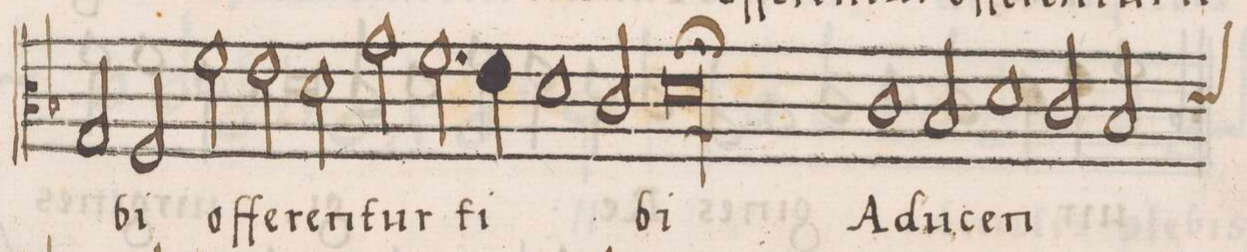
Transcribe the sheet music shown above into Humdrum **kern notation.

**kern	**text
*I"CANTVS	*
*clefC3	*
*k[b-]	*
*met(C|)	*
*M2/1	*
2G/	.
=92-	=92-
2F/	-bi
2f\	of-
2e\	-fe-
2d\	-ren-
=93-	=93-
2g\	-tur-
2.f\	-ti-
4e\	.
1d\	.
=94-	=94-
2c/	.
0.d;>l\	-bi
=95-	=95-
=96-	=96-
1c	A-
2B-/	-du-
1d\	-cen-
=97-	=97-
2c/	.
*custos:d	*
2B-/	.
*-	*-
